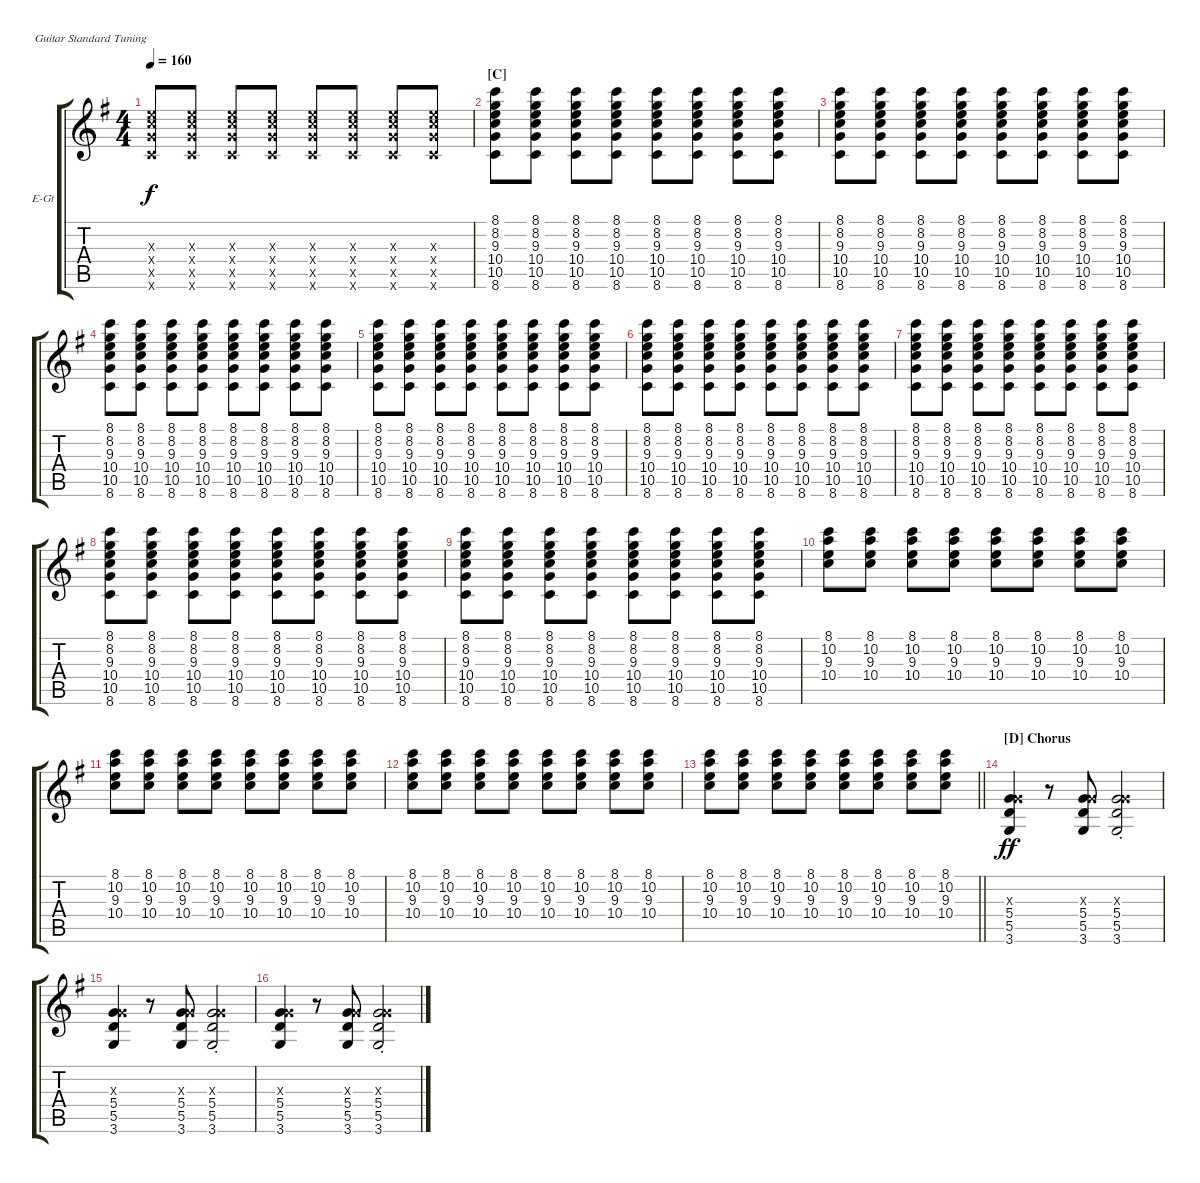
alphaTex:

\bracketExtendMode groupsimilarinstruments
\firstSystemTrackNameOrientation horizontal
\otherSystemsTrackNameOrientation horizontal
\track ("Albert Hammond Jr." "E-Gt") {instrument overdrivenguitar}
\staff {score tabs}
\tuning (E4 B3 G3 D3 A2 E2)
\ts (4 4)
\tempo 160
\clef g2
\ks g
(10.5{x} 10.4{x} 9.3{x} 8.6{x}).8{dy f} (10.5{x} 10.4{x} 9.3{x} 8.6{x}).8 (10.5{x} 10.4{x} 9.3{x} 8.6{x}).8 (10.5{x} 10.4{x} 9.3{x} 8.6{x}).8 (10.5{x} 10.4{x} 9.3{x} 8.6{x}).8 (10.5{x} 10.4{x} 9.3{x} 8.6{x}).8 (10.5{x} 10.4{x} 9.3{x} 8.6{x}).8 (10.5{x} 10.4{x} 9.3{x} 8.6{x}).8 |
\section ("C" "")
(8.1 8.2 9.3 10.4 10.5 8.6).8 (8.1 8.2 9.3 10.4 10.5 8.6).8 (8.1 8.2 9.3 10.4 10.5 8.6).8 (8.1 8.2 9.3 10.4 10.5 8.6).8 (8.1 8.2 9.3 10.4 10.5 8.6).8 (8.1 8.2 9.3 10.4 10.5 8.6).8 (8.1 8.2 9.3 10.4 10.5 8.6).8 (8.1 8.2 9.3 10.4 10.5 8.6).8 |
(8.1 8.2 9.3 10.4 10.5 8.6).8 (8.1 8.2 9.3 10.4 10.5 8.6).8 (8.1 8.2 9.3 10.4 10.5 8.6).8 (8.1 8.2 9.3 10.4 10.5 8.6).8 (8.1 8.2 9.3 10.4 10.5 8.6).8 (8.1 8.2 9.3 10.4 10.5 8.6).8 (8.1 8.2 9.3 10.4 10.5 8.6).8 (8.1 8.2 9.3 10.4 10.5 8.6).8 |
(8.1 8.2 9.3 10.4 10.5 8.6).8 (8.1 8.2 9.3 10.4 10.5 8.6).8 (8.1 8.2 9.3 10.4 10.5 8.6).8 (8.1 8.2 9.3 10.4 10.5 8.6).8 (8.1 8.2 9.3 10.4 10.5 8.6).8 (8.1 8.2 9.3 10.4 10.5 8.6).8 (8.1 8.2 9.3 10.4 10.5 8.6).8 (8.1 8.2 9.3 10.4 10.5 8.6).8 |
(8.1 8.2 9.3 10.4 10.5 8.6).8 (8.1 8.2 9.3 10.4 10.5 8.6).8 (8.1 8.2 9.3 10.4 10.5 8.6).8 (8.1 8.2 9.3 10.4 10.5 8.6).8 (8.1 8.2 9.3 10.4 10.5 8.6).8 (8.1 8.2 9.3 10.4 10.5 8.6).8 (8.1 8.2 9.3 10.4 10.5 8.6).8 (8.1 8.2 9.3 10.4 10.5 8.6).8 |
(8.1 8.2 9.3 10.4 10.5 8.6).8 (8.1 8.2 9.3 10.4 10.5 8.6).8 (8.1 8.2 9.3 10.4 10.5 8.6).8 (8.1 8.2 9.3 10.4 10.5 8.6).8 (8.1 8.2 9.3 10.4 10.5 8.6).8 (8.1 8.2 9.3 10.4 10.5 8.6).8 (8.1 8.2 9.3 10.4 10.5 8.6).8 (8.1 8.2 9.3 10.4 10.5 8.6).8 |
(8.1 8.2 9.3 10.4 10.5 8.6).8 (8.1 8.2 9.3 10.4 10.5 8.6).8 (8.1 8.2 9.3 10.4 10.5 8.6).8 (8.1 8.2 9.3 10.4 10.5 8.6).8 (8.1 8.2 9.3 10.4 10.5 8.6).8 (8.1 8.2 9.3 10.4 10.5 8.6).8 (8.1 8.2 9.3 10.4 10.5 8.6).8 (8.1 8.2 9.3 10.4 10.5 8.6).8 |
(8.1 8.2 9.3 10.4 10.5 8.6).8 (8.1 8.2 9.3 10.4 10.5 8.6).8 (8.1 8.2 9.3 10.4 10.5 8.6).8 (8.1 8.2 9.3 10.4 10.5 8.6).8 (8.1 8.2 9.3 10.4 10.5 8.6).8 (8.1 8.2 9.3 10.4 10.5 8.6).8 (8.1 8.2 9.3 10.4 10.5 8.6).8 (8.1 8.2 9.3 10.4 10.5 8.6).8 |
(8.1 8.2 9.3 10.4 10.5 8.6).8 (8.1 8.2 9.3 10.4 10.5 8.6).8 (8.1 8.2 9.3 10.4 10.5 8.6).8 (8.1 8.2 9.3 10.4 10.5 8.6).8 (8.1 8.2 9.3 10.4 10.5 8.6).8 (8.1 8.2 9.3 10.4 10.5 8.6).8 (8.1 8.2 9.3 10.4 10.5 8.6).8 (8.1 8.2 9.3 10.4 10.5 8.6).8 |
(8.1 10.2 9.3 10.4).8 (8.1 10.2 9.3 10.4).8 (8.1 10.2 9.3 10.4).8 (8.1 10.2 9.3 10.4).8 (8.1 10.2 9.3 10.4).8 (8.1 10.2 9.3 10.4).8 (8.1 10.2 9.3 10.4).8 (8.1 10.2 9.3 10.4).8 |
(8.1 10.2 9.3 10.4).8 (8.1 10.2 9.3 10.4).8 (8.1 10.2 9.3 10.4).8 (8.1 10.2 9.3 10.4).8 (8.1 10.2 9.3 10.4).8 (8.1 10.2 9.3 10.4).8 (8.1 10.2 9.3 10.4).8 (8.1 10.2 9.3 10.4).8 |
(8.1 10.2 9.3 10.4).8 (8.1 10.2 9.3 10.4).8 (8.1 10.2 9.3 10.4).8 (8.1 10.2 9.3 10.4).8 (8.1 10.2 9.3 10.4).8 (8.1 10.2 9.3 10.4).8 (8.1 10.2 9.3 10.4).8 (8.1 10.2 9.3 10.4).8 |
\barLineRight lightlight
(8.1 10.2 9.3 10.4).8 (8.1 10.2 9.3 10.4).8 (8.1 10.2 9.3 10.4).8 (8.1 10.2 9.3 10.4).8 (8.1 10.2 9.3 10.4).8 (8.1 10.2 9.3 10.4).8 (8.1 10.2 9.3 10.4).8 (8.1 10.2 9.3 10.4).8 |
\section ("D" "Chorus")
(5.4 5.5 3.6 0.3{x}).4{dy ff} r.8 (5.4 5.5 3.6 0.3{x}).8 (5.4{st} 5.5{st} 3.6{st} 0.3{x}).2 |
(5.4 5.5 3.6 0.3{x}).4 r.8 (5.4 5.5 3.6 0.3{x}).8 (5.4{st} 5.5{st} 3.6{st} 0.3{x}).2 |
(5.4 5.5 3.6 0.3{x}).4 r.8 (5.4 5.5 3.6 0.3{x}).8 (5.4{st} 5.5{st} 3.6{st} 0.3{x}).2
